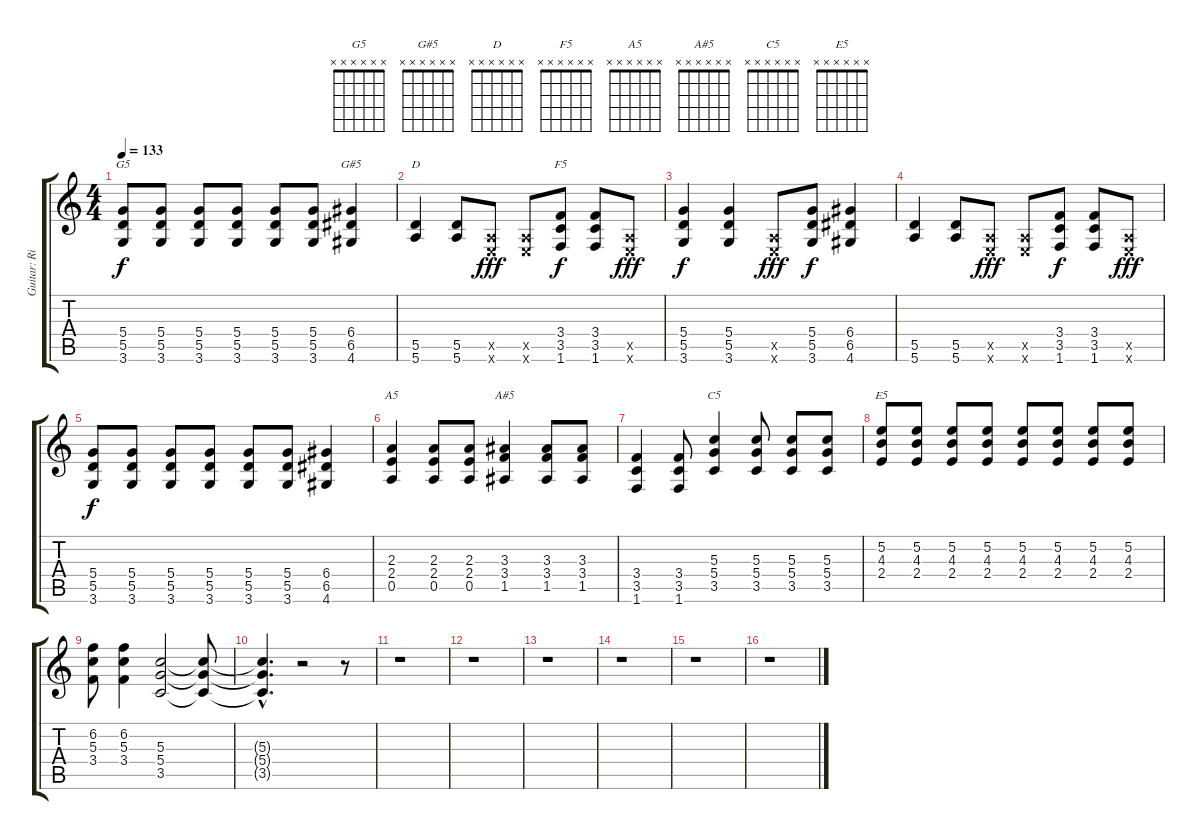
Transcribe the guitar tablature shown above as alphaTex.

\track ("Guitar: Ritchard Fortus" "Guitar: Ri") {instrument overdrivenguitar}
\staff {score tabs}
\tuning (E4 B3 G3 D3 A2 E2) {hide}
\chord ("G5" x x x x x x) {firstfret 0}
\chord ("G#5" x x x x x x) {firstfret 0}
\chord ("D" x x x x x x) {firstfret 0}
\chord ("F5" x x x x x x) {firstfret 0}
\chord ("A5" x x x x x x) {firstfret 0}
\chord ("A#5" x x x x x x) {firstfret 0}
\chord ("C5" x x x x x x) {firstfret 0}
\chord ("E5" x x x x x x) {firstfret 0}
\ts (4 4)
\tempo 133
\clef g2
\ks c
(5.4 5.5 3.6).8{ch "G5" dy f} (5.4 5.5 3.6).8 (5.4 5.5 3.6).8 (5.4 5.5 3.6).8 (5.4 5.5 3.6).8 (5.4 5.5 3.6).8 (6.4 6.5 4.6).4{ch "G#5"} |
(5.5 5.6).4{ch "D"} (5.5 5.6).8 (0.5{x} 0.6{x}).8{dy fff} (0.5{x} 0.6{x}).8 (3.4 3.5 1.6).8{ch "F5" dy f} (3.4 3.5 1.6).8 (0.5{x} 0.6{x}).8{dy fff} |
(5.4 5.5 3.6).4{dy f} (5.4 5.5 3.6).4 (0.5{x} 0.6{x}).8{dy fff} (5.4 5.5 3.6).8{dy f} (6.4 6.5 4.6).4 |
(5.5 5.6).4 (5.5 5.6).8 (0.5{x} 0.6{x}).8{dy fff} (0.5{x} 0.6{x}).8 (3.4 3.5 1.6).8{dy f} (3.4 3.5 1.6).8 (0.5{x} 0.6{x}).8{dy fff} |
(5.4 5.5 3.6).8{dy f} (5.4 5.5 3.6).8 (5.4 5.5 3.6).8 (5.4 5.5 3.6).8 (5.4 5.5 3.6).8 (5.4 5.5 3.6).8 (6.4 6.5 4.6).4 |
(2.3 2.4 0.5).4{ch "A5"} (2.3 2.4 0.5).8 (2.3 2.4 0.5).8 (3.3 3.4 1.5).4{ch "A#5"} (3.3 3.4 1.5).8 (3.3 3.4 1.5).8 |
(3.4 3.5 1.6).4 (3.4 3.5 1.6).8 (5.3 5.4 3.5).4{ch "C5"} (5.3 5.4 3.5).8 (5.3 5.4 3.5).8 (5.3 5.4 3.5).8 |
(5.2 4.3 2.4).8{ch "E5"} (5.2 4.3 2.4).8 (5.2 4.3 2.4).8 (5.2 4.3 2.4).8 (5.2 4.3 2.4).8 (5.2 4.3 2.4).8 (5.2 4.3 2.4).8 (5.2 4.3 2.4).8 |
(6.2 5.3 3.4).8 (6.2 5.3 3.4).4 (5.3 5.4 3.5).2 (5.3{t} 5.4{t} 3.5{t}).8 |
(5.3{hac t} 5.4{hac t} 3.5{hac t}).4{d} r.2 r.8 |
r.1 |
r.1 |
r.1 |
r.1 |
r.1 |
r.1
